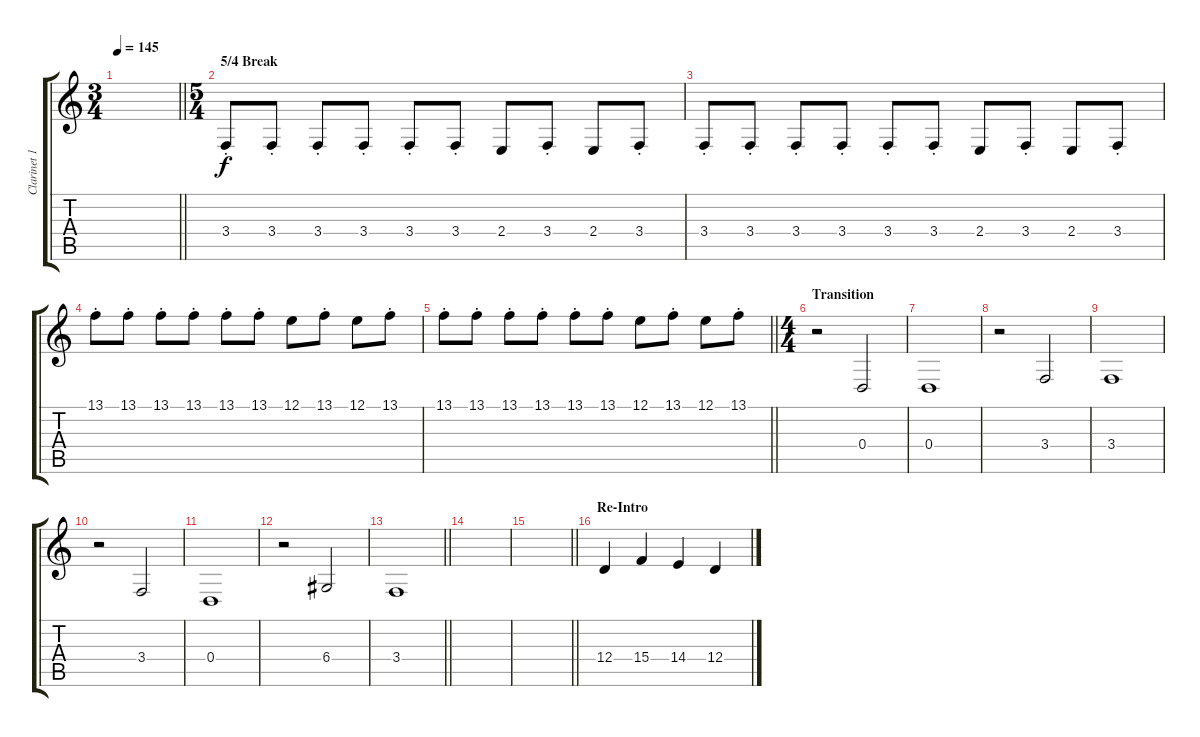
\track ("Clarinet 1" "Clarinet 1") {instrument clarinet}
\staff {score tabs}
\tuning (E4 B3 G3 D3 A2 D2) {hide}
\ts (3 4)
\tempo 145
\clef g2
\barLineRight lightlight
\ks c
|
\ts (5 4)
\section ("" "5/4 Break")
3.4{st}.8{balance 13} 3.4{st}.8 3.4{st}.8 3.4{st}.8 3.4{st}.8 3.4{st}.8 2.4.8 3.4{st}.8 2.4.8 3.4{st}.8 |
3.4{st}.8 3.4{st}.8 3.4{st}.8 3.4{st}.8 3.4{st}.8 3.4{st}.8 2.4.8 3.4{st}.8 2.4.8 3.4{st}.8 |
13.1{st}.8 13.1{st}.8 13.1{st}.8 13.1{st}.8 13.1{st}.8 13.1{st}.8 12.1.8 13.1{st}.8 12.1.8 13.1{st}.8 |
\barLineRight lightlight
13.1{st}.8 13.1{st}.8 13.1{st}.8 13.1{st}.8 13.1{st}.8 13.1{st}.8 12.1.8 13.1{st}.8 12.1.8 13.1{st}.8 |
\ts (4 4)
\section ("" "Transition")
r.2{volume 12} 0.4.2 |
0.4.1 |
r.2 3.4.2 |
3.4.1 |
r.2 3.4.2 |
0.4.1 |
r.2 6.4.2 |
\barLineRight lightlight
3.4.1 |
|
\barLineRight lightlight
|
\section ("" "Re-Intro")
12.4.4 15.4.4 14.4.4 12.4.4
